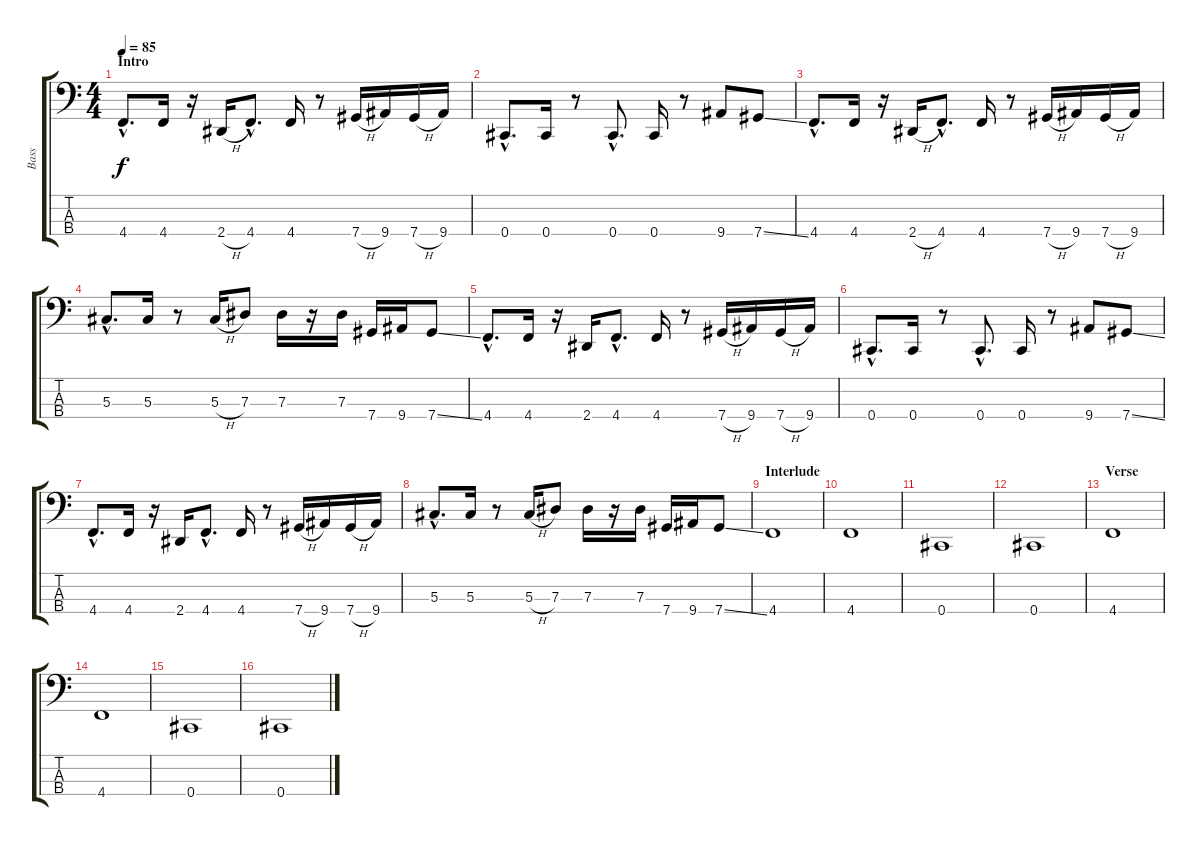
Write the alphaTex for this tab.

\track ("Bass" "Bass") {instrument electricbassfinger}
\staff {score tabs}
\tuning (Gb2 Db2 Ab1 Db1) {hide}
\ts (4 4)
\section ("" "Intro")
\tempo 85
\clef f4
\ks c
4.4{hac}.8{d dy f instrument electricbassfinger} 4.4.16 r.16 2.4{h}.16 4.4{hac}.8{d} 4.4.16 r.8 7.4{h}.16 9.4.16 7.4{h}.16 9.4.16 |
0.4{hac}.8{d} 0.4.16 r.8 0.4{hac}.8{d} 0.4.16 r.8 9.4.8 7.4{ss}.8 |
4.4{hac}.8{d} 4.4.16 r.16 2.4{h}.16 4.4{hac}.8{d} 4.4.16 r.8 7.4{h}.16 9.4.16 7.4{h}.16 9.4.16 |
5.3{hac}.8{d} 5.3.16 r.8 5.3{h}.16 7.3.8 7.3.16 r.16 7.3.16 7.4.16 9.4.16 7.4{ss}.8 |
4.4{hac}.8{d} 4.4.16 r.16 2.4.16 4.4{hac}.8{d} 4.4.16 r.8 7.4{h}.16 9.4.16 7.4{h}.16 9.4.16 |
0.4{hac}.8{d} 0.4.16 r.8 0.4{hac}.8{d} 0.4.16 r.8 9.4.8 7.4{ss}.8 |
4.4{hac}.8{d} 4.4.16 r.16 2.4.16 4.4{hac}.8{d} 4.4.16 r.8 7.4{h}.16 9.4.16 7.4{h}.16 9.4.16 |
5.3{hac}.8{d} 5.3.16 r.8 5.3{h}.16 7.3.8 7.3.16 r.16 7.3.16 7.4.16 9.4.16 7.4{ss}.8 |
\section ("" "Interlude")
4.4.1 |
4.4.1 |
0.4.1 |
0.4.1 |
\section ("" "Verse")
4.4.1 |
4.4.1 |
0.4.1 |
0.4.1
